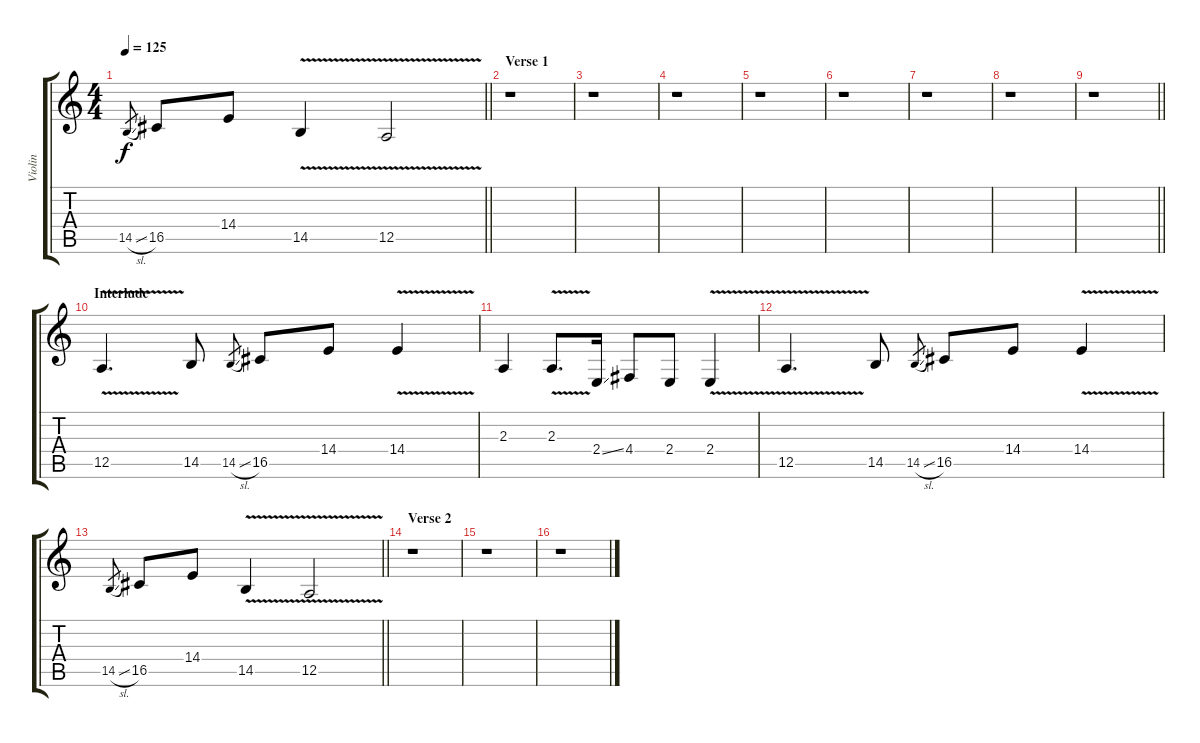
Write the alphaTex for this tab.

\track ("Violin" "Violin") {instrument violin}
\staff {score tabs}
\tuning (E4 B3 G3 D3 A2 E2) {hide}
\ts (4 4)
\tempo 125
\clef g2
\barLineRight lightlight
\ks c
14.5{sl}.8{gr dy f} 16.5.8 14.4.8 14.5{v}.4 12.5{v}.2 |
\section ("" "Verse 1")
r.1 |
r.1 |
r.1 |
r.1 |
r.1 |
r.1 |
r.1 |
\barLineRight lightlight
r.1 |
\section ("" "Interlude")
12.5{v}.4{d} 14.5.8 14.5{sl}.8{gr} 16.5.8 14.4.8 14.4{v}.4 |
2.3.4 2.3{v}.8{d} 2.4{ss}.16 4.4.8 2.4.8 2.4{v}.4 |
12.5{v}.4{d} 14.5.8 14.5{sl}.8{gr} 16.5.8 14.4.8 14.4{v}.4 |
\barLineRight lightlight
14.5{sl}.8{gr} 16.5.8 14.4.8 14.5{v}.4 12.5{v}.2 |
\section ("" "Verse 2")
r.1 |
r.1 |
r.1
